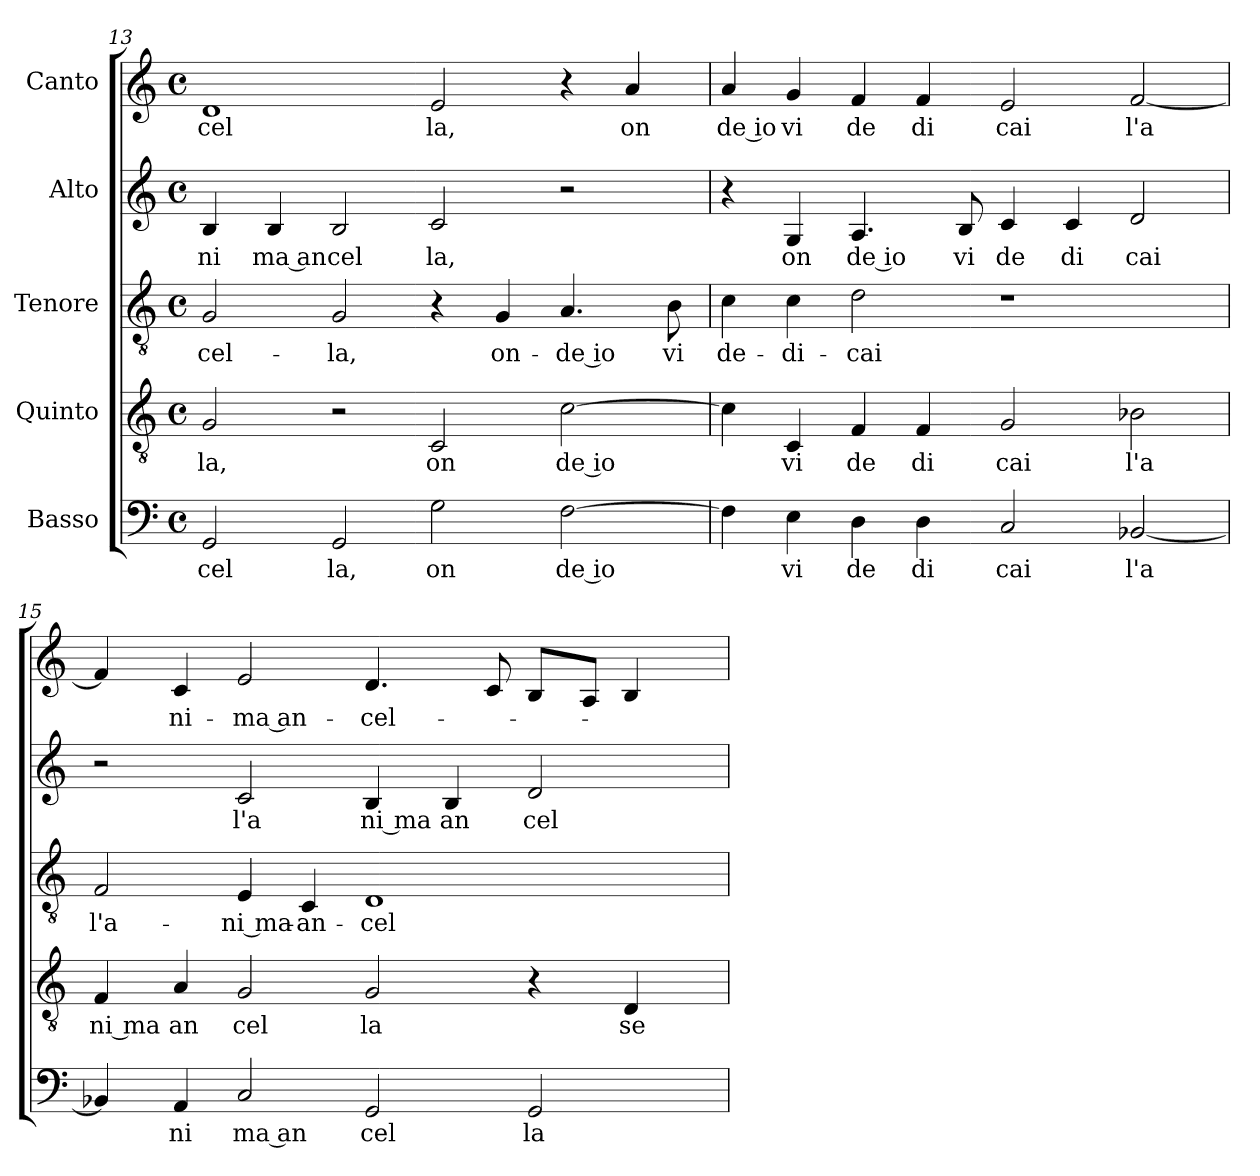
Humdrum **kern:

**kern	**text	**kern	**text	**kern	**text	**kern	**text	**kern	**text
*part5	*part5	*part4	*part4	*part3	*part3	*part2	*part2	*part1	*part1
*staff5	*staff5	*staff4	*staff4	*staff3	*staff3	*staff2	*staff2	*staff1	*staff1
*I"Basso	*	*I"Quinto	*	*I"Tenore	*	*I"Alto	*	*I"Canto	*
*clefF4	*	*clefGv2	*	*clefGv2	*	*clefG2	*	*clefG2	*
*M4/4	*	*M4/4	*	*M4/4	*	*M4/4	*	*M4/4	*
*met(c)	*	*met(c)	*	*met(c)	*	*met(c)	*	*met(c)	*
=13	=13	=13	=13	=13	=13	=13	=13	=13	=13
!	!LO:LY:b:cj	!	!LO:LY:b:cj	!	!LO:LY:b:cj	!	!LO:LY:b:cj	!	!LO:LY:b:cj
2GG/	cel	2G/	la,	2G/	-cel-	4B/	ni	1d	cel
!	!	!	!	!	!	!	!LO:LY:b:rj	!	!
.	.	.	.	.	.	4B/	ma an	.	.
!	!LO:LY:b:cj	!	!	!	!LO:LY:b:cj	!	!LO:LY:b:cj	!	!
2GG/	la,	2r	.	2G/	-la,	2B/	cel	.	.
!	!LO:LY:b:cj	!	!LO:LY:b:cj	!	!	!	!LO:LY:b:cj	!	!LO:LY:b:cj
2G\	on	2C/	on	4r	.	2c/	la,	2e/	la,
!	!	!	!	!	!LO:LY:b:cj	!	!	!	!
.	.	.	.	4G/	on-	.	.	.	.
!	!LO:LY:b:cj	!	!LO:LY:b:cj	!	!LO:LY:b:rj	!	!	!	!
[>2F\	de io	[>2c\	de io	4.A/	-de io	2r	.	4r	.
!	!	!	!	!	!	!	!	!	!LO:LY:b:cj
.	.	.	.	.	.	.	.	4a/	on
!	!	!	!	!	!LO:LY:b:cj	!	!	!	!
.	.	.	.	8B\	vi	.	.	.	.
=14	=14	=14	=14	=14	=14	=14	=14	=14	=14
!	!	!	!	!	!LO:LY:b:cj	!	!	!	!LO:LY:b:rj
4F\]	.	4c\]	.	4c\	de-	4r	.	4a/	de io
!	!LO:LY:b:cj	!	!LO:LY:b:cj	!	!LO:LY:b:cj	!	!LO:LY:b:cj	!	!LO:LY:b:cj
4E\	vi	4C/	vi	4c\	-di-	4G/	on	4g/	vi
!	!LO:LY:b:cj	!	!LO:LY:b:cj	!	!LO:LY:b:cj	!	!LO:LY:b:rj	!	!LO:LY:b:cj
4D\	de	4F/	de	2d\	-cai	4.A/	de io	4f/	de
!	!LO:LY:b:cj	!	!LO:LY:b:cj	!	!	!	!	!	!LO:LY:b:cj
4D\	di	4F/	di	.	.	.	.	4f/	di
!	!	!	!	!	!	!	!LO:LY:b:cj	!	!
.	.	.	.	.	.	8B/	vi	.	.
!	!LO:LY:b:cj	!	!LO:LY:b:cj	!	!	!	!LO:LY:b:cj	!	!LO:LY:b:cj
2C/	cai	2G/	cai	1r	.	4c/	de	2e/	cai
!	!	!	!	!	!	!	!LO:LY:b:cj	!	!
.	.	.	.	.	.	4c/	di	.	.
!	!LO:LY:b:cj	!	!LO:LY:b:cj	!	!	!	!LO:LY:b:cj	!	!LO:LY:b:cj
[>2BB-X/	l'a	2B-X\	l'a	.	.	2d/	cai	[>2f/	l'a
!!LO:LB:g=z
=15	=15	=15	=15	=15	=15	=15	=15	=15	=15
!	!	!	!LO:LY:b:cj	!	!LO:LY:b:cj	!	!	!	!
*^	*	*	*	*	*	*	*	*^	*
4BB-X/]	32.ryy	.	4F/	ni ma	2F/	l'a-	2r	.	4f/]	32.ryy	.
.	1ryy	.	.	.	.	.	.	.	.	1ryy	.
!	!	!LO:LY:b:cj	!	!LO:LY:b	!	!	!	!	!	!	!LO:LY:b:cj
4AA/	.	ni	4A/	an	.	.	.	.	4c/	.	ni-
!	!	!LO:LY:b:rj	!	!LO:LY:b:cj	!	!LO:LY:b:cj	!	!LO:LY:b:cj	!	!	!LO:LY:b:rj
2C/	.	ma an	2G/	cel	4E/	-ni ma-	2c/	l'a	2e/	.	-ma an-
!	!	!	!	!	!	!LO:LY:b	!	!	!	!	!
.	.	.	.	.	4C/	-an-	.	.	.	.	.
!	!	!LO:LY:b:cj	!	!LO:LY:b:cj	!	!LO:LY:b:cj	!	!LO:LY:b:cj	!	!	!LO:LY:b
2GG/	.	cel	2G/	la	1D	-cel-	4B/	ni ma	4.d/	.	-cel-
.	2ryy	.	.	.	.	.	.	.	.	2ryy	.
!	!	!	!	!	!	!	!	!LO:LY:b	!	!	!
.	.	.	.	.	.	.	4B/	an	.	.	.
.	.	.	.	.	.	.	.	.	8c/	.	.
!	!	!LO:LY:b:cj	!	!	!	!	!	!LO:LY:b:cj	!	!	!
2GG/	.	la	4r	.	.	.	2d/	cel	8B/L	.	.
.	4ryy	.	.	.	.	.	.	.	.	4ryy	.
.	.	.	.	.	.	.	.	.	8A/J	.	.
!	!	!	!	!LO:LY:b:cj	!	!	!	!	!	!	!
.	.	.	4D/	se	.	.	.	.	4B/	.	.
.	8ryy	.	.	.	.	.	.	.	.	8ryy	.
.	16ryy	.	.	.	.	.	.	.	.	16ryy	.
.	64ryy	.	.	.	.	.	.	.	.	64ryy	.
*v	*v	*	*	*	*	*	*	*	*v	*v	*
=	=	=	=	=	=	=	=	=	=
*-	*-	*-	*-	*-	*-	*-	*-	*-	*-
